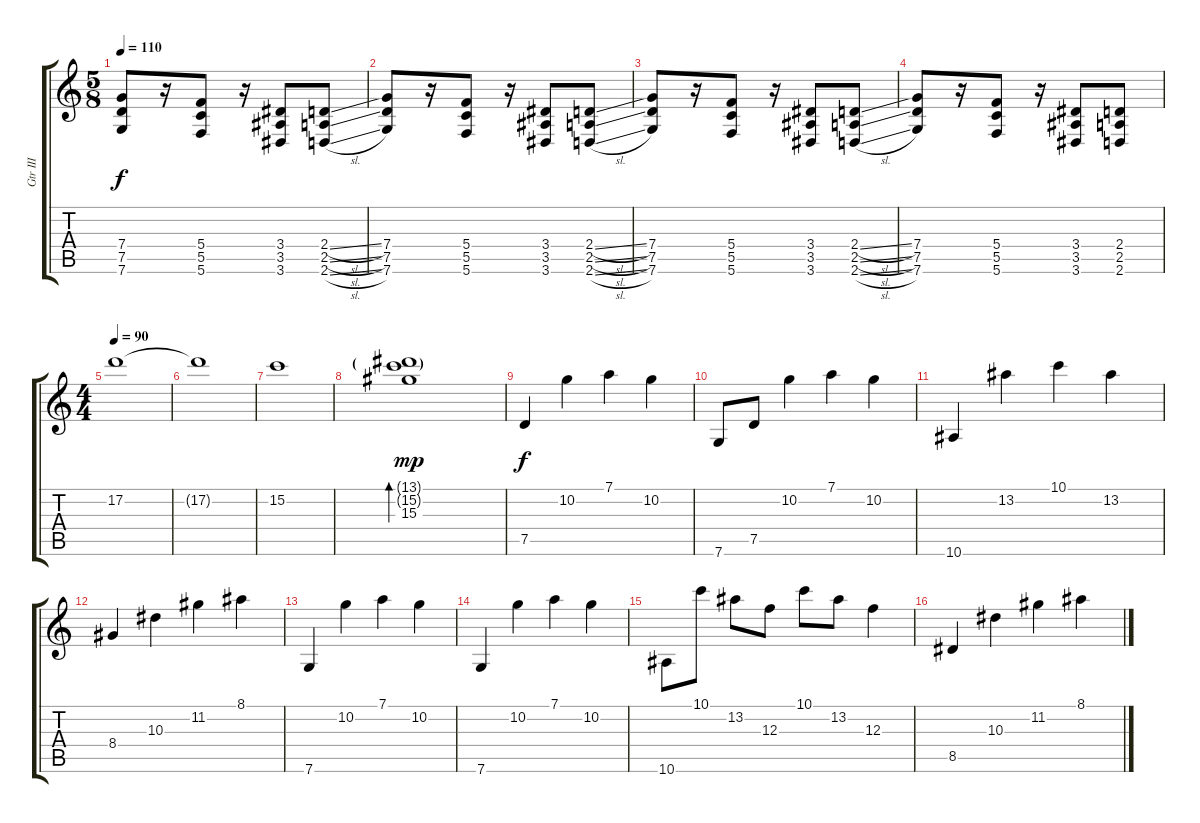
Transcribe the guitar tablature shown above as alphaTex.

\track ("Gtr III" "Gtr III") {instrument overdrivenguitar}
\staff {score tabs}
\tuning (D4 A3 F3 C3 G2 C2) {hide}
\ts (5 8)
\tempo 110
\clef g2
\ks c
(7.4 7.5 7.6).8{dy f} r.16 (5.4 5.5 5.6).8 r.16 (3.4 3.5 3.6).8 (2.4{sl} 2.5{sl} 2.6{sl}).8 |
(7.4 7.5 7.6).8 r.16 (5.4 5.5 5.6).8 r.16 (3.4 3.5 3.6).8 (2.4{sl} 2.5{sl} 2.6{sl}).8 |
(7.4 7.5 7.6).8 r.16 (5.4 5.5 5.6).8 r.16 (3.4 3.5 3.6).8 (2.4{sl} 2.5{sl} 2.6{sl}).8 |
(7.4 7.5 7.6).8 r.16 (5.4 5.5 5.6).8 r.16 (3.4 3.5 3.6).8 (2.4 2.5 2.6).8 |
\ts (4 4)
\tempo 90
17.2.1{volume 7} |
17.2{t}.1 |
15.2.1 |
(13.1{g} 15.2{g} 15.3).1{bd 240 dy mp} |
7.5.4{dy f} 10.2.4 7.1.4 10.2.4 |
7.6.8 7.5.8 10.2.4 7.1.4 10.2.4 |
10.6.4 13.2.4 10.1.4 13.2.4 |
8.4.4 10.3.4 11.2.4 8.1.4 |
7.6.4 10.2.4 7.1.4 10.2.4 |
7.6.4 10.2.4 7.1.4 10.2.4 |
10.6.8 10.1.8 13.2.8 12.3.8 10.1.8 13.2.8 12.3.4 |
8.5.4 10.3.4 11.2.4 8.1.4
